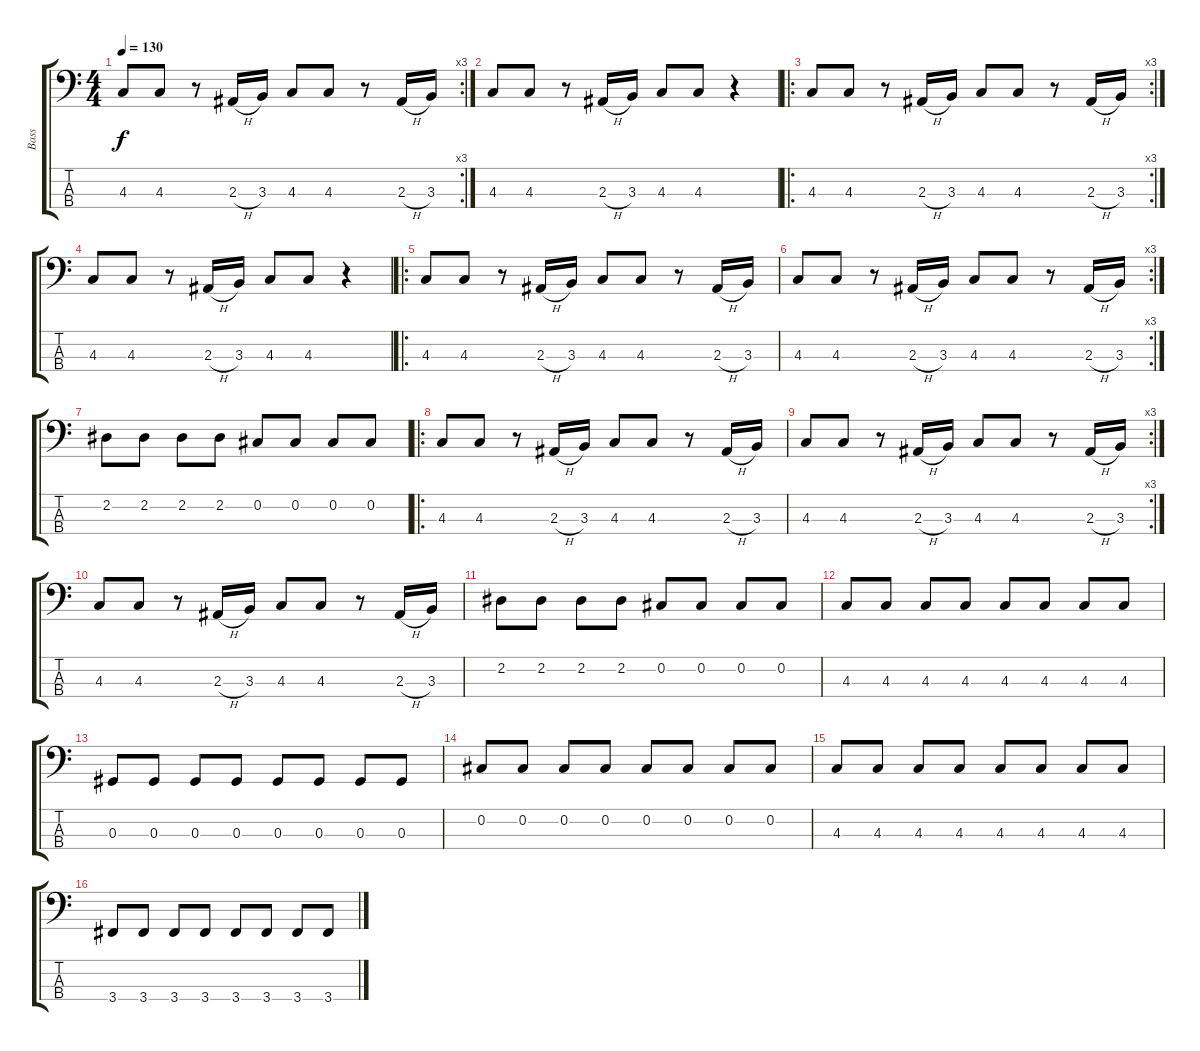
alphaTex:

\track ("Bass" "Bass") {instrument electricbassfinger}
\staff {score tabs}
\tuning (Gb2 Db2 Ab1 Eb1) {hide}
\rc 3
\ts (4 4)
\tempo 130
\clef f4
\ks c
4.3.8{dy f instrument electricbassfinger} 4.3.8 r.8 2.3{h}.16 3.3.16 4.3.8 4.3.8 r.8 2.3{h}.16 3.3.16 |
4.3.8 4.3.8 r.8 2.3{h}.16 3.3.16 4.3.8 4.3.8 r.4 |
\ro
\rc 3
4.3.8 4.3.8 r.8 2.3{h}.16 3.3.16 4.3.8 4.3.8 r.8 2.3{h}.16 3.3.16 |
4.3.8 4.3.8 r.8 2.3{h}.16 3.3.16 4.3.8 4.3.8 r.4 |
\ro
4.3.8 4.3.8 r.8 2.3{h}.16 3.3.16 4.3.8 4.3.8 r.8 2.3{h}.16 3.3.16 |
\rc 3
4.3.8 4.3.8 r.8 2.3{h}.16 3.3.16 4.3.8 4.3.8 r.8 2.3{h}.16 3.3.16 |
2.2.8 2.2.8 2.2.8 2.2.8 0.2.8 0.2.8 0.2.8 0.2.8 |
\ro
4.3.8 4.3.8 r.8 2.3{h}.16 3.3.16 4.3.8 4.3.8 r.8 2.3{h}.16 3.3.16 |
\rc 3
4.3.8 4.3.8 r.8 2.3{h}.16 3.3.16 4.3.8 4.3.8 r.8 2.3{h}.16 3.3.16 |
4.3.8 4.3.8 r.8 2.3{h}.16 3.3.16 4.3.8 4.3.8 r.8 2.3{h}.16 3.3.16 |
2.2.8 2.2.8 2.2.8 2.2.8 0.2.8 0.2.8 0.2.8 0.2.8 |
4.3.8 4.3.8 4.3.8 4.3.8 4.3.8 4.3.8 4.3.8 4.3.8 |
0.3.8 0.3.8 0.3.8 0.3.8 0.3.8 0.3.8 0.3.8 0.3.8 |
0.2.8 0.2.8 0.2.8 0.2.8 0.2.8 0.2.8 0.2.8 0.2.8 |
4.3.8 4.3.8 4.3.8 4.3.8 4.3.8 4.3.8 4.3.8 4.3.8 |
3.4.8 3.4.8 3.4.8 3.4.8 3.4.8 3.4.8 3.4.8 3.4{ss}.8
